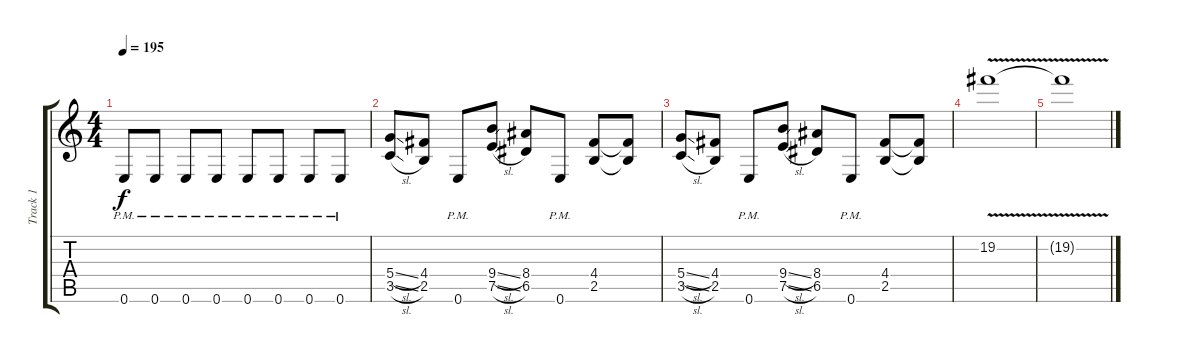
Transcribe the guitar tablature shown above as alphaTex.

\track ("Track 1" "Track 1") {instrument distortionguitar}
\staff {score tabs}
\tuning (E4 B3 G3 D3 A2 E2) {hide}
\ts (4 4)
\tempo 195
\clef g2
\ks c
0.6{pm}.8{dy f} 0.6{pm}.8 0.6{pm}.8 0.6{pm}.8 0.6{pm}.8 0.6{pm}.8 0.6{pm}.8 0.6{pm}.8 |
(5.4{sl} 3.5{sl}).8 (4.4 2.5).8 0.6{pm}.8 (9.4{sl} 7.5{sl}).8 (8.4 6.5).8 0.6{pm}.8 (4.4 2.5).8 (4.4{t} 2.5{t}).8 |
(5.4{sl} 3.5{sl}).8 (4.4 2.5).8 0.6{pm}.8 (9.4{sl} 7.5{sl}).8 (8.4 6.5).8 0.6{pm}.8 (4.4 2.5).8 (4.4{t} 2.5{t}).8 |
19.2{v}.1 |
19.2{t}.1
